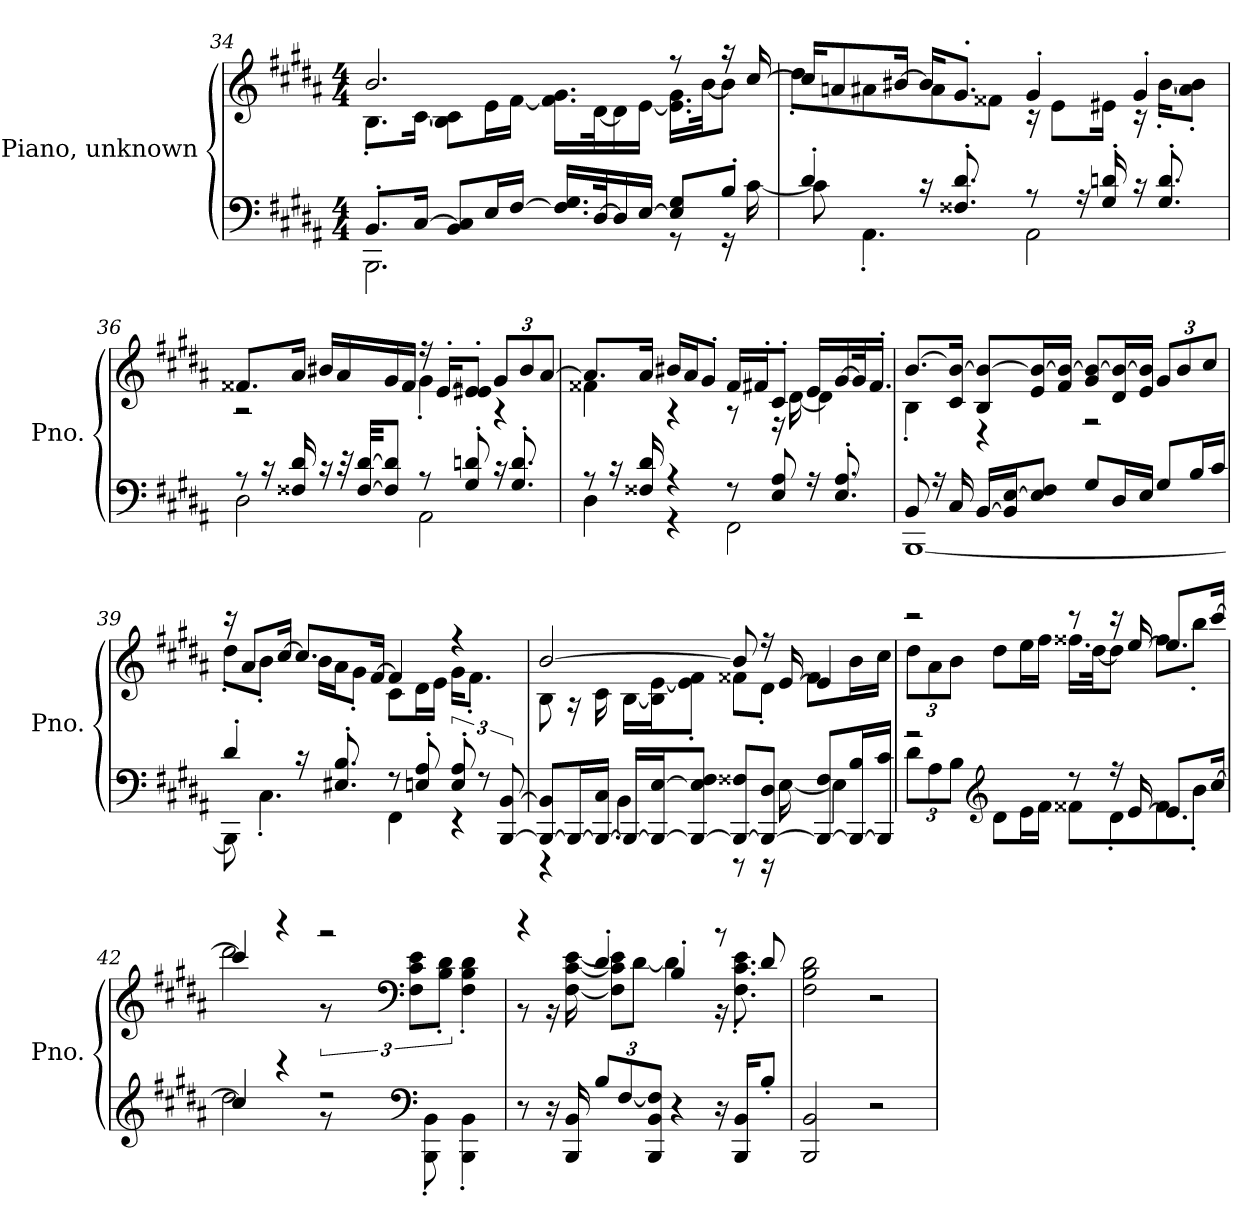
**kern	**kern
*part1	*part1
*staff2	*staff1
*I"Piano, unknown	*
*I'Pno.	*
!!LO:LB:g=z
*clefF4	*clefG2
*k[f#c#g#d#a#]	*k[f#c#g#d#a#]
*M4/4	*M4/4
=34	=34
*^	*^
8.BB'/L	2.BBB\	2.b/	8.B'\L
[16C#/Jk	.	.	[16c#\Jk
8BB/ 8C#/]L	.	.	8B\ 8c#\]L
16E/L	.	.	16e\L
[16F#/JJ	.	.	[16f#\JJ
16.F#/] 16.G#/LL	.	.	16.f#\] 16.g#\LL
[32D#/K	.	.	[32d#\K
16D#/]	.	.	16d#\]
[16E/JJ	.	.	[16e\JJ
8E/] 8G#/L	8r	8r	16.e\] 16.g#\LL
.	.	.	[32b\JK
8B'/J	16r	16r	8b\J]
.	[16c#\	[16cc#/	.
=35	=35	=35	=35
4d#'/	8c#\]	16cc#/KL]	8dd#'\L
.	.	8an/	.
.	4.AA#'\	.	8a#X\
.	.	[16b#X/Jk	.
16r	.	16b#/KL]	8a#\
8.F##X/' 8.d#/'	.	8.g#'/J	.
.	.	.	8f##X\J
8r	2AA#\	4g#'/	16r
.	.	.	8e\L
16r	.	.	.
16G#/' 16dn/'	.	.	16e#X\Jk
16r	.	4g#'/	16r
8.G#/' 8.d/'	.	.	[16b#'\KL
.	.	.	8a#\' 8b#\]'J
!!LO:LB:g=z	!!
=36	=36	=36	=36
8r	2D#\	8.f##X/L	2r
16r	.	.	.
16F##X/ 16d#/	.	16a#/Jk	.
16r	.	16b#X/LL	.
32r	.	16a#/	.
[32F##/ [32d#/KKL	.	.	.
8F##/] 8d#/]J	.	16g#/	.
.	.	16f##/JJ	.
8r	2AA#\	16r	4g#'\
.	.	[16e'/KL	.
8G#/' 8dn/'	.	8e/]' 8e#X/'J	.
*	*	*Xbrackettup	*
16r	.	12g#/L	4r
8.G#/' 8.d/'	.	.	.
.	.	12b#/	.
.	.	[12a#/J	.
=37	=37	=37	=37
8r	4D#\	8.a#/L]	4f##X\
16r	.	.	.
16F##X/ 16d#/	.	16a#/Jk	.
4r	4r	16b#X/LL	4r
.	.	16a#/J	.
.	.	8g#'/J	.
8r	2FF#\	16f##/LL	8r
.	.	16f#X'/J	.
8E/ 8A#/	.	8c#'/J	16r
.	.	.	[16d#\
16r	.	16e/LL	4d#\]
8.E/' 8.A#/'	.	[16g#/	.
.	.	32g#/K]	.
.	.	16.f#'/JJ	.
!!LO:PB:g=z	!!
=38	=38	=38	=38
8BB/	[1BBB	[8.b/L	4B'\
16r	.	.	.
16C#/	.	16c#/ 16b/_Jk	.
[16BB/LL	.	8B/ 8b/_L	4r
16BB/] [16E/J	.	.	.
8E/] 8F#/J	.	16e/ 16b/_L	.
.	.	16f#/ 16b/_JJ	.
8G#/L	.	8g#/ 8b/_L	2r
16D#/L	.	16d#/ 16b/_L	.
16E/JJ	.	16e/ 16b/]JJ	.
8G#/L	.	12g#/L	.
.	.	12b/	.
16B/L	.	.	.
.	.	12cc#/J	.
16c#/JJ	.	.	.
=39	=39	=39	=39
4d#'/	8BBB\]	16r	8dd#'\L
.	.	8a#/L	.
.	4.C#'\	.	8b'\J
.	.	[16cc#/Jk	.
16r	.	8.cc#/L]	16b\LL
8.E#X/' 8.B/'	.	.	16a#\J
.	.	.	8g#'\J
.	.	[16f#/Jk	.
8r	4FF#\	4f#/]	8c#\L
8En/' 8A#/'	.	.	16d#\L
.	.	.	16e\JJ
12E/' 12A#/'	4r	4r	16g#\KL
.	.	.	8.f#'\J
12r	.	.	.
[12BBB/ [12BB/	.	.	.
!!LO:LB:g=z	!!
=40	=40	=40	=40
8BBB/_ 8BB/]L	4r	[2b/	8B\
16BBB/L_	.	.	16r
16BBB/_ 16C#/JJ	.	.	16c#\
16BBB/LL_	4BB'\	.	[16B\LL
16BBB/_ [16E/J	.	.	16B\] [16e\J
8BBB/_ 8E/] 8F#/J	.	.	8e\]' 8f#\'J
8BBB/_ 8F##X/L	8r	8b/]	8f##X\L
8BBB/_ 8D#/J	16r	16r	8d#'\J
.	[16E\	[16e/	.
8BBB/_ 8F##/L	4E\]	4e/]	8f##\L
16BBB/_ 16B/L	.	.	16b\L
16BBB/] 16c#/JJ	.	.	16cc#\JJ
=41	=41	=41	=41
*	*Xbrackettup	*	*
2r	12d#\L	2r	12dd#\L
.	12A#\	.	12a#\
.	12B\J	.	12b\J
*clefG2	*	*	*
.	8d#\L	.	8dd#\L
.	16e\L	.	16ee\L
.	16f#\JJ	.	16ff#\JJ
8r	8f##X\L	8r	16.ff##X\LL
.	.	.	[32dd#\JK
16r	8d#'\	16r	8dd#\J]
[16e/	.	[16ee/	.
8.e/L]	8f##\	8.ee/L]	8ff##\L
.	8b'\J	.	8bb'\J
[16cc#/Jk	.	[16ccc#/Jk	.
!!LO:LB:g=z	!!
=42	=42	=42	=42
4cc#/]	2dd#\	4ccc#/]	2ddd#\
4r	.	4r	.
*	*	*	*brackettup
2r	8r	2r	12r
*	*	*clefF4	*
.	.	.	12F#\ 12c#\ 12e\L
*clefF4	*	*	*
.	8BBB\' 8BB\'	.	.
.	.	.	12B\' 12d#\'J
.	4BBB\' 4BB\'	.	4F#\' 4B\' 4d#\'
*v	*v	*	*
=43	=43	=43
8r	4r	8r
16r	.	16r
16BBB/ 16BB/	.	[16F#\ [16c#\ [16e\
12B/L	4d#'/	8F#\] 8c#\] 8e\]L
[12F#/	.	.
.	.	[8d#\J
12BBB/ 12BB/ 12F#/]J	.	.
4r	4B'/	4d#\]
16r	8r	16r
16BBB/ 16BB/KL	.	8.F#\' 8.c#\' 8.e\'
8B'/J	8d#/	.
*	*v	*v
=44	=44
2BBB/ 2BB/	2F#\ 2B\ 2d#\
2r	2r
=	=
*-	*-
